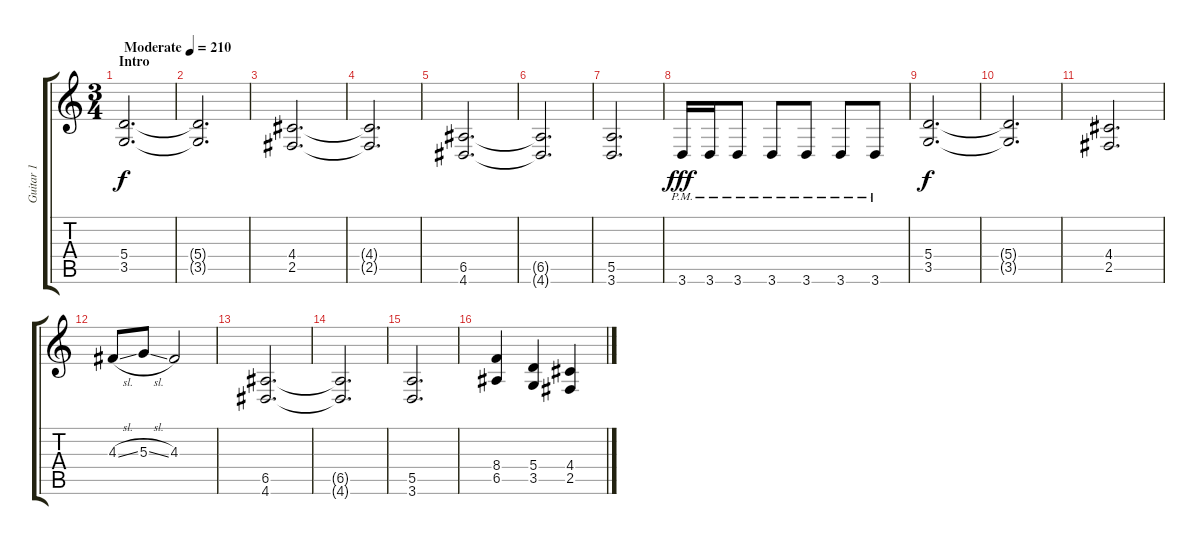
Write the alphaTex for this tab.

\track ("Guitar 1" "Guitar 1") {instrument distortionguitar}
\staff {score tabs}
\tuning (B3 Gb3 D3 A2 E2 B1) {hide}
\ts (3 4)
\section ("" "Intro")
\tempo (210 "Moderate")
\clef g2
\ks c
(5.4 3.5).2{d dy f instrument distortionguitar} |
(5.4{t} 3.5{t}).2{d} |
(4.4 2.5).2{d} |
(4.4{t} 2.5{t}).2{d} |
(6.5 4.6).2{d} |
(6.5{t} 4.6{t}).2{d} |
(5.5 3.6).2{d} |
3.6{pm}.16{dy fff} 3.6{pm}.16 3.6{pm}.8 3.6{pm}.8 3.6{pm}.8 3.6{pm}.8 3.6{pm}.8 |
(5.4 3.5).2{d dy f} |
(5.4{t} 3.5{t}).2{d} |
(4.4 2.5).2{d} |
4.3{sl}.8 5.3{sl}.8 4.3.2 |
(6.5 4.6).2{d} |
(6.5{t} 4.6{t}).2{d} |
(5.5 3.6).2{d} |
(8.4 6.5).4 (5.4 3.5).4 (4.4 2.5).4
